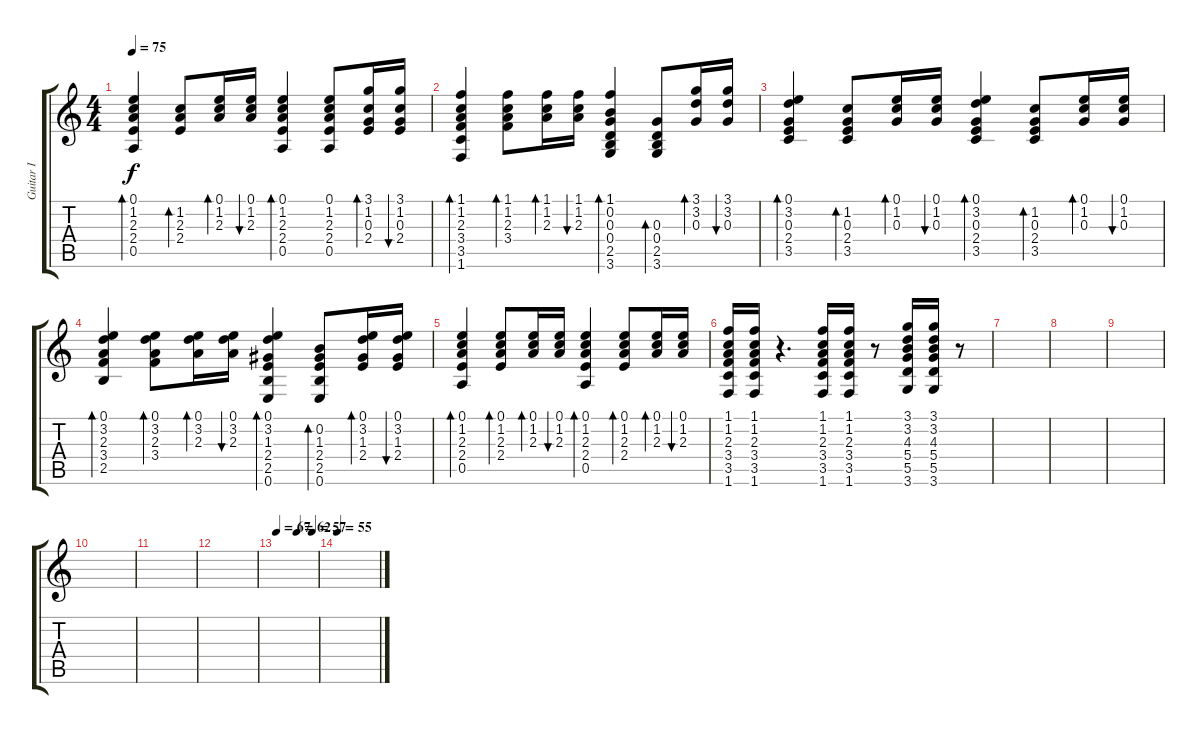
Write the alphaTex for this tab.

\track ("Guitar I" "Guitar I") {instrument acousticguitarsteel}
\staff {score tabs}
\tuning (E4 B3 G3 D3 A2 E2) {hide}
\ts (4 4)
\tempo 75
\clef g2
\ks c
(0.1 1.2 2.3 2.4 0.5).4{bd 30 dy f} (1.2 2.3 2.4).8{bd 30} (0.1 1.2 2.3).16{bd 30} (0.1 1.2 2.3).16{bu 30} (0.1 1.2 2.3 2.4 0.5).4{bd 30} (0.1 1.2 2.3 2.4 0.5).8 (3.1 1.2 0.3 2.4).16{bd 30} (3.1 1.2 0.3 2.4).16{bu 30} |
(1.1 1.2 2.3 3.4 3.5 1.6).4{bd 30} (1.1 1.2 2.3 3.4).8{bd 30} (1.1 1.2 2.3).16{bd 30} (1.1 1.2 2.3).16{bu 30} (1.1 0.2 0.3 0.4 2.5 3.6).4{bd 30} (0.3 0.4 2.5 3.6).8{bd 30} (3.1 3.2 0.3).16{bd 30} (3.1 3.2 0.3).16{bu 30} |
(0.1 3.2 0.3 2.4 3.5).4{bd 30} (1.2 0.3 2.4 3.5).8{bd 30} (0.1 1.2 0.3).16{bd 30} (0.1 1.2 0.3).16{bu 30} (0.1 3.2 0.3 2.4 3.5).4{bd 30} (1.2 0.3 2.4 3.5).8{bd 30} (0.1 1.2 0.3).16{bd 30} (0.1 1.2 0.3).16{bu 30} |
(0.1 3.2 2.3 3.4 2.5).4{bd 30} (0.1 3.2 2.3 3.4).8{bd 30} (0.1 3.2 2.3).16{bd 30} (0.1 3.2 2.3).16{bu 30} (0.1 3.2 1.3 2.4 2.5 0.6).4{bd 30} (0.2 1.3 2.4 2.5 0.6).8{bd 30} (0.1 3.2 1.3 2.4).16{bd 30} (0.1 3.2 1.3 2.4).16{bu 30} |
(0.1 1.2 2.3 2.4 0.5).4{bd 30} (0.1 1.2 2.3 2.4).8{bd 30} (0.1 1.2 2.3).16{bd 30} (0.1 1.2 2.3).16{bu 30} (0.1 1.2 2.3 2.4 0.5).4{bd 30} (0.1 1.2 2.3 2.4).8{bd 30} (0.1 1.2 2.3).16{bd 30} (0.1 1.2 2.3).16{bu 30} |
(1.1 1.2 2.3 3.4 3.5 1.6).16 (1.1 1.2 2.3 3.4 3.5 1.6).16 r.4{d} (1.1 1.2 2.3 3.4 3.5 1.6).16 (1.1 1.2 2.3 3.4 3.5 1.6).16 r.8 (3.1 3.2 4.3 5.4 5.5 3.6).16 (3.1 3.2 4.3 5.4 5.5 3.6).16 r.8 |
|
|
|
|
|
|
\tempo 70
\tempo (60 0.5)
\tempo 67
\tempo (62 0.5)
\tempo (57 0.875)
|
\tempo 60
\tempo 55
